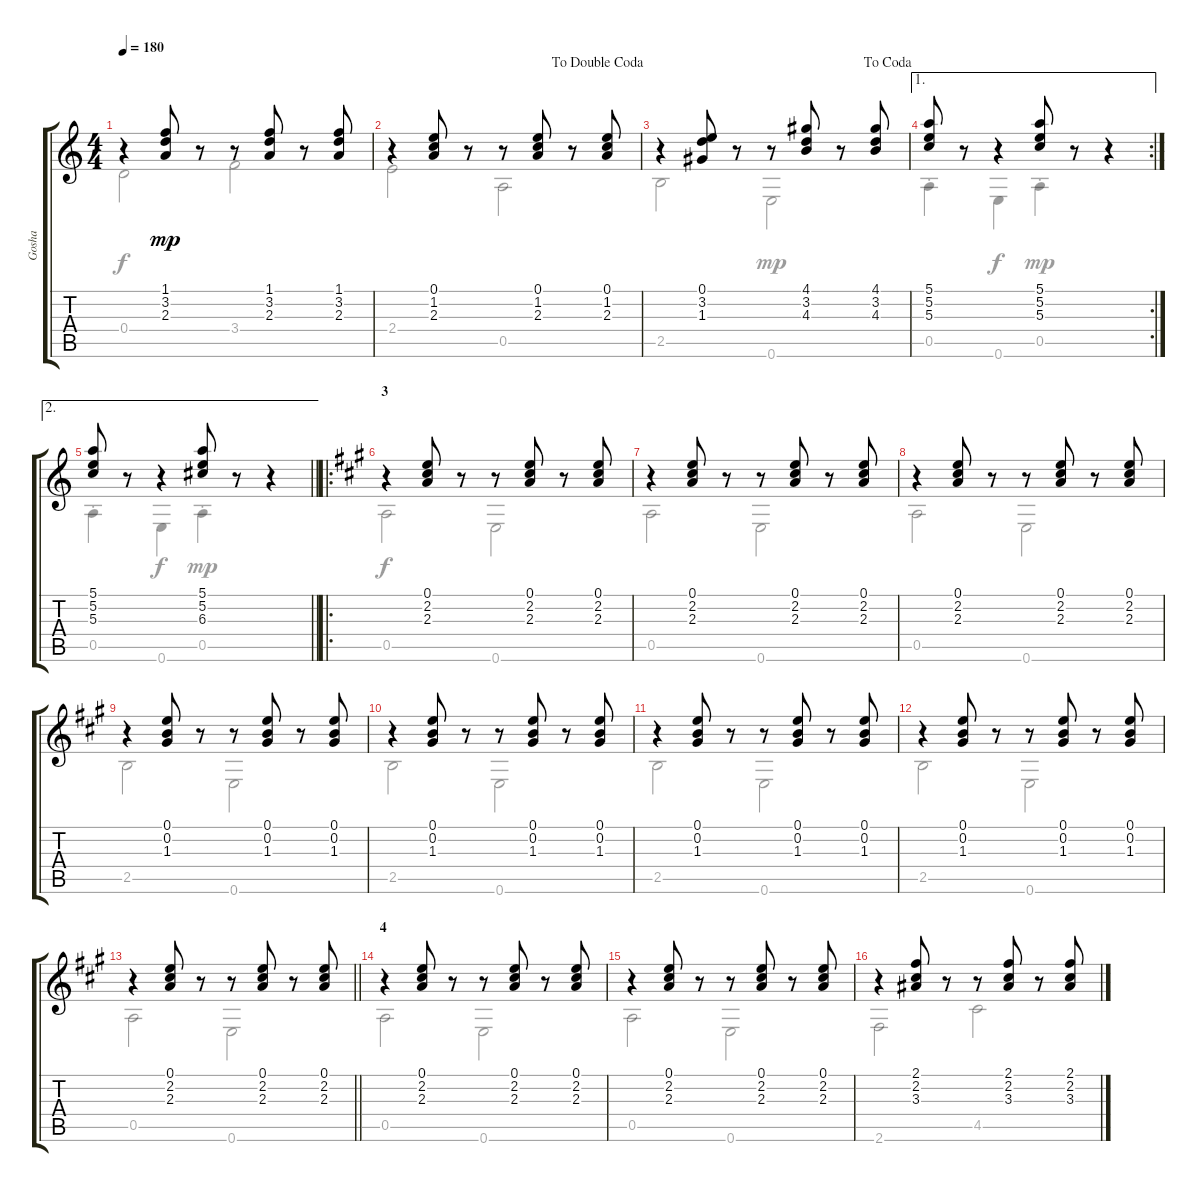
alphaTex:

\track ("Gosha" "Gosha") {instrument acousticguitarnylon}
\staff {score tabs}
\tuning (E4 B3 G3 D3 A2 E2) {hide}
\voice
\ts (4 4)
\tempo 180
\clef g2
\ks c
r.4{dy mp} (1.1 3.2 2.3).8 r.8 r.8 (1.1 3.2 2.3).8 r.8 (1.1 3.2 2.3).8 |
\jump dadoublecoda
r.4 (0.1 1.2 2.3).8 r.8 r.8 (0.1 1.2 2.3).8 r.8 (0.1 1.2 2.3).8 |
\jump dacoda
r.4 (0.1 3.2 1.3).8 r.8 r.8 (4.1 3.2 4.3).8 r.8 (4.1 3.2 4.3).8 |
\ae 1
\rc 2
(5.1 5.2 5.3).8 r.8 r.4 (5.1 5.2 5.3).8 r.8 r.4 |
\ae 2
\barLineRight lightlight
\ks aminor
(5.1 5.2 5.3).8 r.8 r.4 (5.1 5.2 6.3).8 r.8 r.4 |
\ro
\section ("" "3")
\ks a
r.4 (0.1 2.2 2.3).8 r.8 r.8 (0.1 2.2 2.3).8 r.8 (0.1 2.2 2.3).8 |
r.4 (0.1 2.2 2.3).8 r.8 r.8 (0.1 2.2 2.3).8 r.8 (0.1 2.2 2.3).8 |
r.4 (0.1 2.2 2.3).8 r.8 r.8 (0.1 2.2 2.3).8 r.8 (0.1 2.2 2.3).8 |
r.4 (0.1 0.2 1.3).8 r.8 r.8 (0.1 0.2 1.3).8 r.8 (0.1 0.2 1.3).8 |
r.4 (0.1 0.2 1.3).8 r.8 r.8 (0.1 0.2 1.3).8 r.8 (0.1 0.2 1.3).8 |
r.4 (0.1 0.2 1.3).8 r.8 r.8 (0.1 0.2 1.3).8 r.8 (0.1 0.2 1.3).8 |
r.4 (0.1 0.2 1.3).8 r.8 r.8 (0.1 0.2 1.3).8 r.8 (0.1 0.2 1.3).8 |
\barLineRight lightlight
r.4 (0.1 2.2 2.3).8 r.8 r.8 (0.1 2.2 2.3).8 r.8 (0.1 2.2 2.3).8 |
\section ("" "4")
r.4 (0.1 2.2 2.3).8 r.8 r.8 (0.1 2.2 2.3).8 r.8 (0.1 2.2 2.3).8 |
r.4 (0.1 2.2 2.3).8 r.8 r.8 (0.1 2.2 2.3).8 r.8 (0.1 2.2 2.3).8 |
r.4 (2.1 2.2 3.3).8 r.8 r.8 (2.1 2.2 3.3).8 r.8 (2.1 2.2 3.3).8
\voice
\clef g2
\ottava regular
\simile none
\ks c
0.4.2{dy f} 3.4.2 |
2.4.2 0.5.2 |
2.5.2 0.6.2{dy mp} |
0.5{st}.4 0.6.4{dy f} 0.5{st}.4{dy mp} r.4 |
\barLineRight lightlight
\ks aminor
0.5{st}.4 0.6.4{dy f} 0.5{st}.4{dy mp} r.4 |
\ks a
0.5.2{dy f} 0.6.2 |
0.5.2 0.6.2 |
0.5.2 0.6.2 |
2.5.2 0.6.2 |
2.5.2 0.6.2 |
2.5.2 0.6.2 |
2.5.2 0.6.2 |
\barLineRight lightlight
0.5.2 0.6.2 |
0.5.2 0.6.2 |
0.5.2 0.6.2 |
2.6.2 4.5.2
